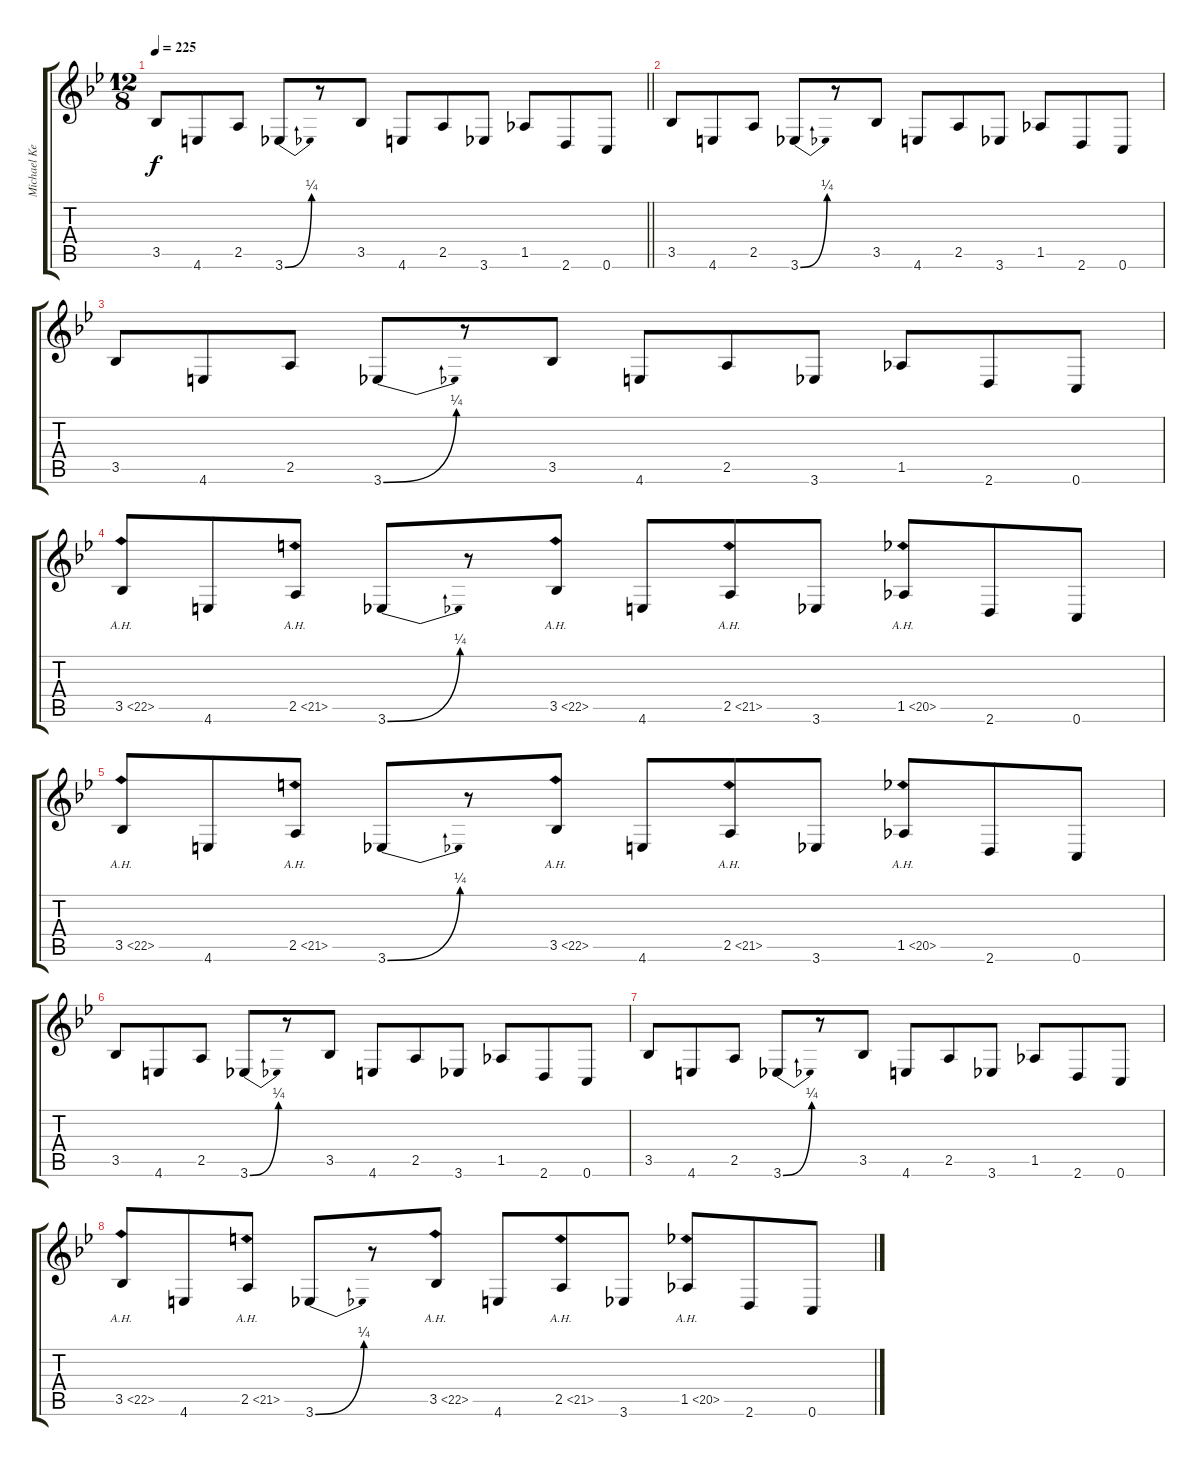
\track ("Michael Keene I" "Michael Ke") {instrument distortionguitar}
\staff {score tabs}
\tuning (D4 A3 F3 C3 G2 C2) {hide}
\ts (12 8)
\tempo 225
\clef g2
\barLineRight lightlight
\ks bb
3.5.8{dy f} 4.6.8 2.5.8 3.6{be (bend 0 0 60 1)}.8 r.8 3.5.8 4.6.8 2.5.8 3.6.8 1.5.8 2.6.8 0.6.8 |
\section ("" "")
3.5.8 4.6.8 2.5.8 3.6{be (bend 0 0 60 1)}.8 r.8 3.5.8 4.6.8 2.5.8 3.6.8 1.5.8 2.6.8 0.6.8 |
3.5.8 4.6.8 2.5.8 3.6{be (bend 0 0 60 1)}.8 r.8 3.5.8 4.6.8 2.5.8 3.6.8 1.5.8 2.6.8 0.6.8 |
3.5{ah 19}.8 4.6.8 2.5{ah 19}.8 3.6{be (bend 0 0 60 1)}.8 r.8 3.5{ah 19}.8 4.6.8 2.5{ah 19}.8 3.6.8 1.5{ah 19}.8 2.6.8 0.6.8 |
3.5{ah 19}.8 4.6.8 2.5{ah 19}.8 3.6{be (bend 0 0 60 1)}.8 r.8 3.5{ah 19}.8 4.6.8 2.5{ah 19}.8 3.6.8 1.5{ah 19}.8 2.6.8 0.6.8 |
3.5.8 4.6.8 2.5.8 3.6{be (bend 0 0 60 1)}.8 r.8 3.5.8 4.6.8 2.5.8 3.6.8 1.5.8 2.6.8 0.6.8 |
3.5.8 4.6.8 2.5.8 3.6{be (bend 0 0 60 1)}.8 r.8 3.5.8 4.6.8 2.5.8 3.6.8 1.5.8 2.6.8 0.6.8 |
3.5{ah 19}.8 4.6.8 2.5{ah 19}.8 3.6{be (bend 0 0 60 1)}.8 r.8 3.5{ah 19}.8 4.6.8 2.5{ah 19}.8 3.6.8 1.5{ah 19}.8 2.6.8 0.6.8
